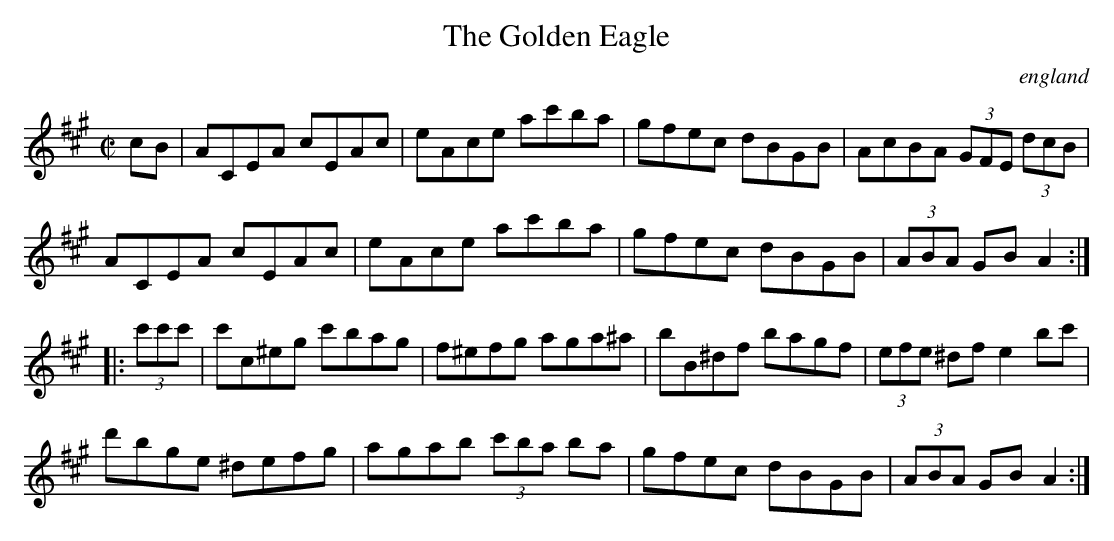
X:1
T:Golden Eagle, The
O:england
M:C|
K:A
cB|ACEA cEAc|eAce ac'ba|gfec dBGB|AcBA (3GFE (3dcB|
ACEA cEAc|eAce ac'ba|gfec dBGB|(3ABA GB A2:|
|:(3c'c'c'|c'c^eg c'bag|f^efg aga^a|bB^df bagf|(3efe ^df e2bc'|
d'bge ^defg|agab (3c'ba ba|gfec dBGB|(3ABA GB A2:|
